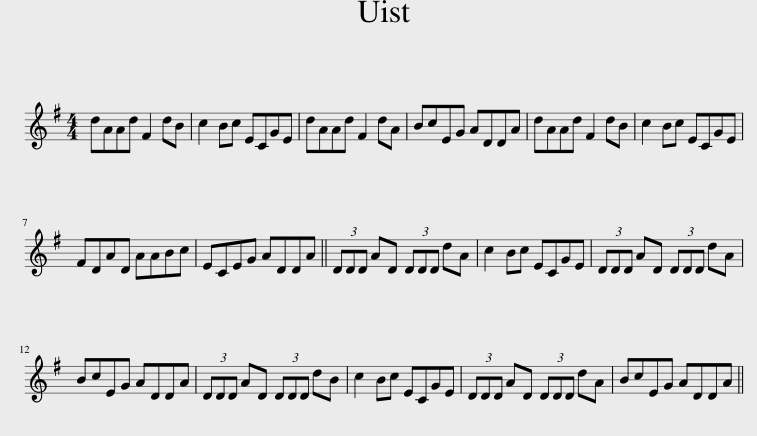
X:1
L:1/8
M:4/4
I:linebreak $
K:G
V:1 treble
V:1
 dAAd F2 dB | c2 Bc ECGE | dAAd F2 dA | BcEG ADDA | dAAd F2 dB | %5
 c2 Bc ECGE |$ FDAD AABc | ECEG ADDA || (3DDD AD (3DDD dA | c2 Bc ECGE | %10
 (3DDD AD (3DDD dA |$ BcEG ADDA | (3DDD AD (3DDD dB | c2 Bc ECGE | (3DDD AD (3DDD dA | %15
 BcEG ADDA || %16
